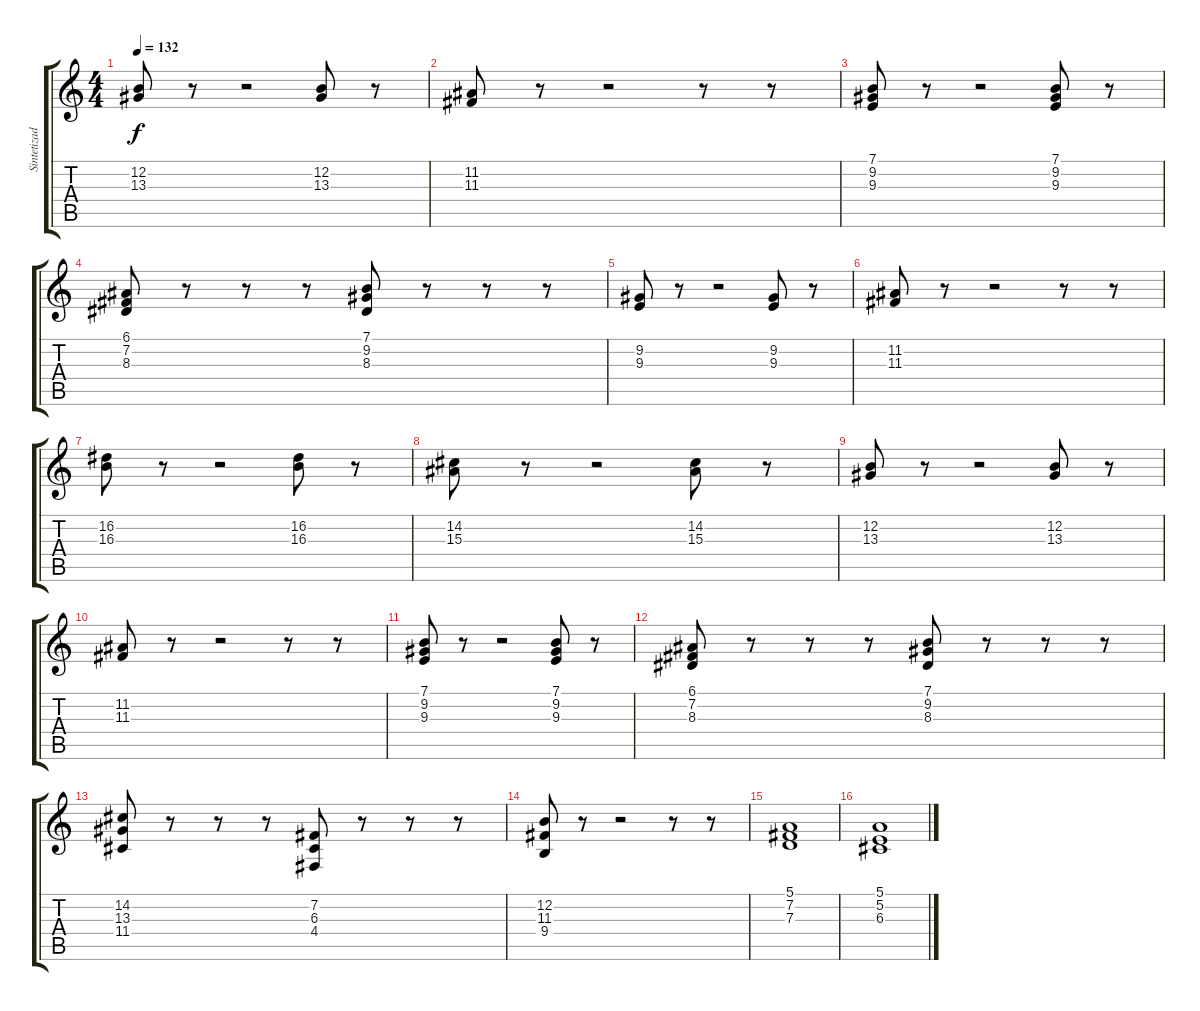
\track ("Sintetizador 1" "Sintetizad") {instrument brasssection}
\staff {score tabs}
\tuning (E4 B3 G3 D3 A2 E2) {hide}
\ts (4 4)
\tempo 132
\clef g2
\ks c
(12.2 13.3).8{dy f} r.8 r.2 (12.2 13.3).8 r.8 |
(11.2 11.3).8 r.8 r.2 r.8 r.8 |
(7.1 9.2 9.3).8 r.8 r.2 (7.1 9.2 9.3).8 r.8 |
(6.1 7.2 8.3).8 r.8 r.8 r.8 (7.1 9.2 8.3).8 r.8 r.8 r.8 |
(9.2 9.3).8 r.8 r.2 (9.2 9.3).8 r.8 |
(11.2 11.3).8 r.8 r.2 r.8 r.8 |
(16.2 16.3).8 r.8 r.2 (16.2 16.3).8 r.8 |
(14.2 15.3).8 r.8 r.2 (14.2 15.3).8 r.8 |
(12.2 13.3).8 r.8 r.2 (12.2 13.3).8 r.8 |
(11.2 11.3).8 r.8 r.2 r.8 r.8 |
(7.1 9.2 9.3).8 r.8 r.2 (7.1 9.2 9.3).8 r.8 |
(6.1 7.2 8.3).8 r.8 r.8 r.8 (7.1 9.2 8.3).8 r.8 r.8 r.8 |
(14.2 13.3 11.4).8 r.8 r.8 r.8 (7.2 6.3 4.4).8 r.8 r.8 r.8 |
(12.2 11.3 9.4).8 r.8 r.2 r.8 r.8 |
(5.1 7.2 7.3).1{volume 7} |
(5.1 5.2 6.3).1
